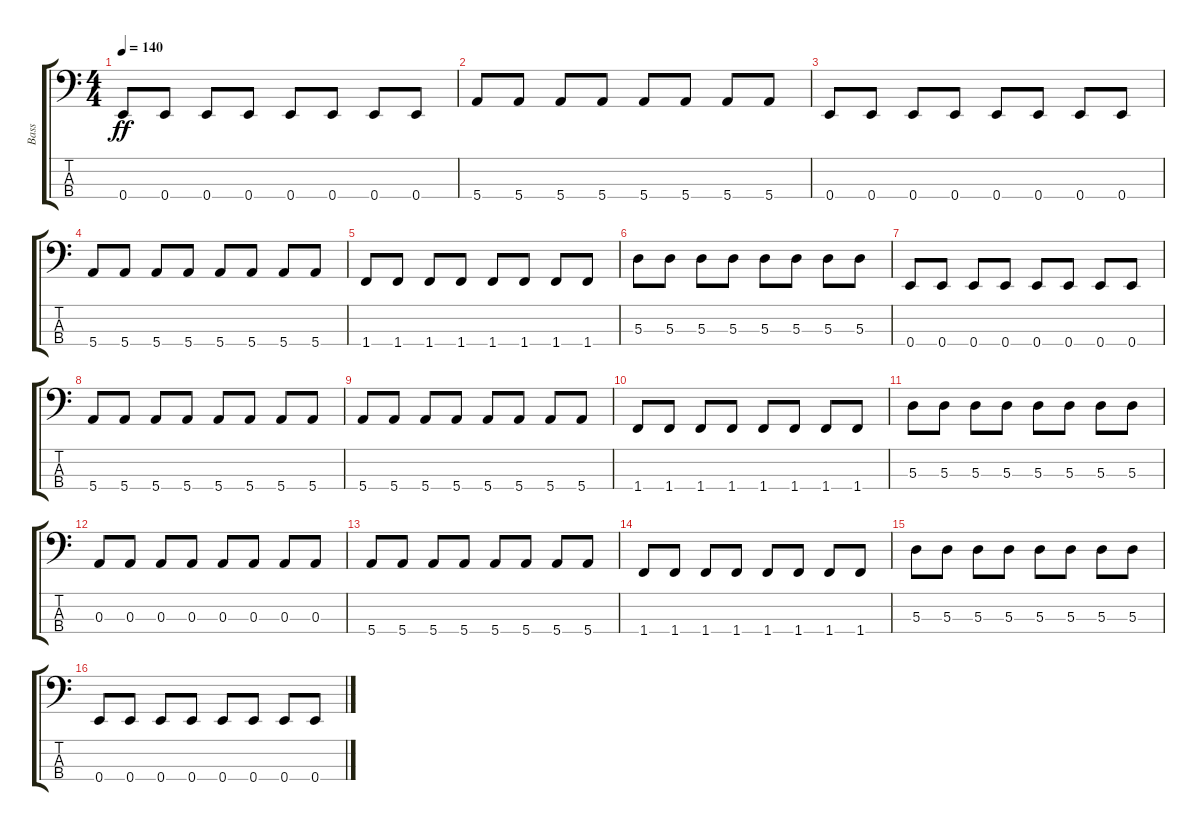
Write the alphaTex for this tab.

\track ("Bass" "Bass") {instrument synthbass1}
\staff {score tabs}
\tuning (G2 D2 A1 E1) {hide}
\ts (4 4)
\tempo 140
\clef f4
\ks c
0.4.8{dy ff} 0.4.8 0.4.8 0.4.8 0.4.8 0.4.8 0.4.8 0.4.8 |
5.4.8 5.4.8 5.4.8 5.4.8 5.4.8 5.4.8 5.4.8 5.4.8 |
0.4.8 0.4.8 0.4.8 0.4.8 0.4.8 0.4.8 0.4.8 0.4.8 |
5.4.8 5.4.8 5.4.8 5.4.8 5.4.8 5.4.8 5.4.8 5.4.8 |
1.4.8 1.4.8 1.4.8 1.4.8 1.4.8 1.4.8 1.4.8 1.4.8 |
5.3.8 5.3.8 5.3.8 5.3.8 5.3.8 5.3.8 5.3.8 5.3.8 |
0.4.8 0.4.8 0.4.8 0.4.8 0.4.8 0.4.8 0.4.8 0.4.8 |
5.4.8 5.4.8 5.4.8 5.4.8 5.4.8 5.4.8 5.4.8 5.4.8 |
5.4.8 5.4.8 5.4.8 5.4.8 5.4.8 5.4.8 5.4.8 5.4.8 |
1.4.8 1.4.8 1.4.8 1.4.8 1.4.8 1.4.8 1.4.8 1.4.8 |
5.3.8 5.3.8 5.3.8 5.3.8 5.3.8 5.3.8 5.3.8 5.3.8 |
0.3.8 0.3.8 0.3.8 0.3.8 0.3.8 0.3.8 0.3.8 0.3.8 |
5.4.8 5.4.8 5.4.8 5.4.8 5.4.8 5.4.8 5.4.8 5.4.8 |
1.4.8 1.4.8 1.4.8 1.4.8 1.4.8 1.4.8 1.4.8 1.4.8 |
5.3.8 5.3.8 5.3.8 5.3.8 5.3.8 5.3.8 5.3.8 5.3.8 |
0.4.8 0.4.8 0.4.8 0.4.8 0.4.8 0.4.8 0.4.8 0.4.8
